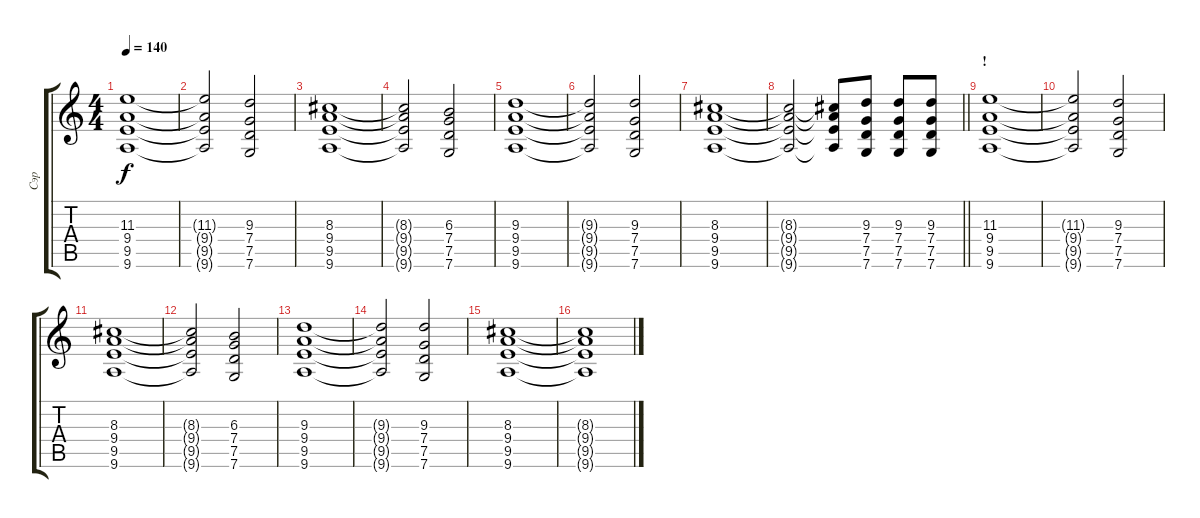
\track ("Сэр" "Сэр") {instrument electricguitarclean}
\staff {score tabs}
\tuning (D4 A3 F3 C3 G2 C2) {hide}
\ts (4 4)
\tempo 140
\clef g2
\ks c
(11.3 9.4 9.5 9.6).1{dy f} |
(11.3{t} 9.4{t} 9.5{t} 9.6{t}).2 (9.3 7.4 7.5 7.6).2 |
(8.3 9.4 9.5 9.6).1 |
(8.3{t} 9.4{t} 9.5{t} 9.6{t}).2 (6.3 7.4 7.5 7.6).2 |
(9.3 9.4 9.5 9.6).1 |
(9.3{t} 9.4{t} 9.5{t} 9.6{t}).2 (9.3 7.4 7.5 7.6).2 |
(8.3 9.4 9.5 9.6).1 |
\barLineRight lightlight
(8.3{t} 9.4{t} 9.5{t} 9.6{t}).2 (8.3{t} 9.4{t} 9.5{t} 9.6{t}).8 (9.3 7.4 7.5 7.6).8 (9.3 7.4 7.5 7.6).8 (9.3 7.4 7.5 7.6).8 |
\section ("" "!")
(11.3 9.4 9.5 9.6).1 |
(11.3{t} 9.4{t} 9.5{t} 9.6{t}).2 (9.3 7.4 7.5 7.6).2 |
(8.3 9.4 9.5 9.6).1 |
(8.3{t} 9.4{t} 9.5{t} 9.6{t}).2 (6.3 7.4 7.5 7.6).2 |
(9.3 9.4 9.5 9.6).1 |
(9.3{t} 9.4{t} 9.5{t} 9.6{t}).2 (9.3 7.4 7.5 7.6).2 |
(8.3 9.4 9.5 9.6).1 |
(8.3{t} 9.4{t} 9.5{t} 9.6{t}).1
